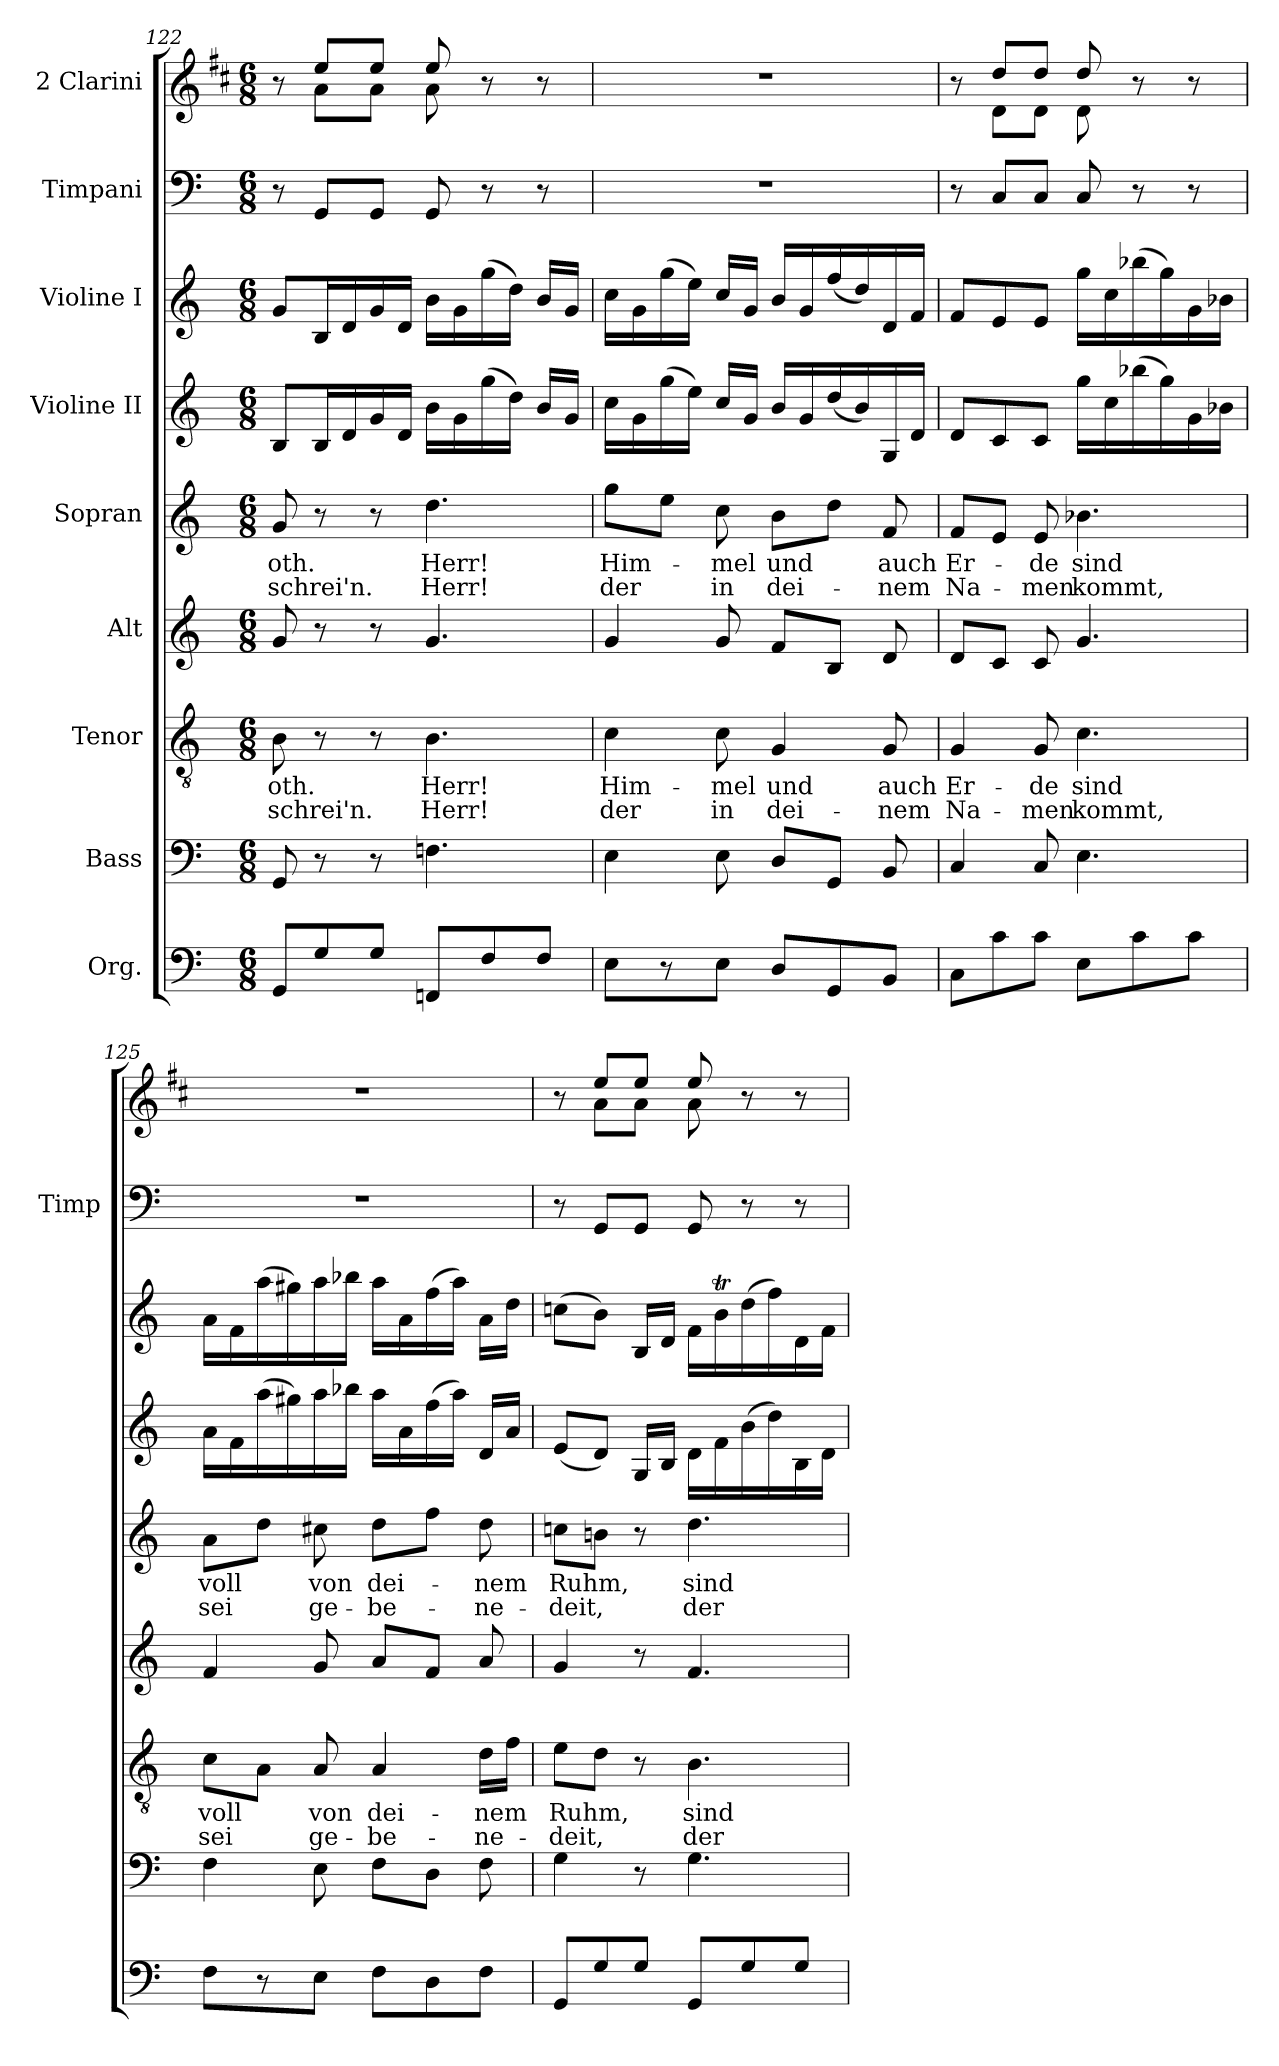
**kern	**kern	**kern	**text	**text	**kern	**kern	**text	**text	**kern	**kern	**kern	**kern
*part9	*part8	*part7	*part7	*part7	*part6	*part5	*part5	*part5	*part4	*part3	*part2	*part1
*staff9	*staff8	*staff7	*staff7	*staff7	*staff6	*staff5	*staff5	*staff5	*staff4	*staff3	*staff2	*staff1
*I"Org.	*I"Bass	*I"Tenor	*	*	*I"Alt	*I"Sopran	*	*	*I"Violine II	*I"Violine I	*I"Timpani	*I"2 Clarini
*	*	*	*	*	*	*	*	*	*	*	*I'Timp	*
*clefF4	*clefF4	*clefGv2	*	*	*clefG2	*clefG2	*	*	*clefG2	*clefG2	*clefF4	*clefG2
*ITrd7c12	*	*	*	*	*	*	*	*	*	*	*	*ITrd1c2
*k[]	*k[]	*k[]	*	*	*k[]	*k[]	*	*	*k[]	*k[]	*k[]	*k[]
*M6/8	*M6/8	*M6/8	*	*	*M6/8	*M6/8	*	*	*M6/8	*M6/8	*M6/8	*M6/8
=122	=122	=122	=122	=122	=122	=122	=122	=122	=122	=122	=122	=122
*	*	*	*	*	*	*	*	*	*	*	*	*^
8GGG/L	8GG/	8B\	-oth.	schrei'n.	8g/	8g/	-oth.	schrei'n.	8B/L	8g/L	8r	8r	8ryy
8GG/	8r	8r	.	.	8r	8r	.	.	16B/L	16B/L	8GG/L	8dd/L	8g\L
.	.	.	.	.	.	.	.	.	16d/	16d/	.	.	.
8GG/J	8r	8r	.	.	8r	8r	.	.	16g/	16g/	8GG/J	8dd/J	8g\J
.	.	.	.	.	.	.	.	.	16d/JJ	16d/JJ	.	.	.
8FFFn/L	4.Fn\	4.B\	Herr!	Herr!	4.g/	4.dd\	Herr!	Herr!	16b\LL	16b\LL	8GG/	8dd/	8g\
.	.	.	.	.	.	.	.	.	16g\	16g\	.	.	.
8FF/	.	.	.	.	.	.	.	.	(>16gg\	(>16gg\	8r	8r	8ryy
.	.	.	.	.	.	.	.	.	16dd\JJ)	16dd\JJ)	.	.	.
8FF/J	.	.	.	.	.	.	.	.	16b/LL	16b/LL	8r	8r	8ryy
.	.	.	.	.	.	.	.	.	16g/JJ	16g/JJ	.	.	.
*	*	*	*	*	*	*	*	*	*	*	*	*v	*v
!!LO:PB:g=z
=123	=123	=123	=123	=123	=123	=123	=123	=123	=123	=123	=123	=123
8EE\L	4E\	4c\	Him-	der	4g/	8gg\L	Him-	der	16cc\LL	16cc\LL	2.r	2.r
.	.	.	.	.	.	.	.	.	16g\	16g\	.	.
8r	.	.	.	.	.	8ee\J	.	.	(>16gg\	(>16gg\	.	.
.	.	.	.	.	.	.	.	.	16ee\JJ)	16ee\JJ)	.	.
8EE\J	8E\	8c\	-mel	in	8g/	8cc\	-mel	in	16cc/LL	16cc/LL	.	.
.	.	.	.	.	.	.	.	.	16g/JJ	16g/JJ	.	.
8DD/L	8D/L	4G/	und	dei-	8f/L	8b\L	und	dei-	16b/LL	16b/LL	.	.
.	.	.	.	.	.	.	.	.	16g/	16g/	.	.
8GGG/	8GG/J	.	.	.	8B/J	8dd\J	.	.	(16dd/	(16ff/	.	.
.	.	.	.	.	.	.	.	.	16b/)	16dd/)	.	.
8BBB/J	8BB/	8G/	auch	-nem	8d/	8f/	auch	-nem	16G/	16d/	.	.
.	.	.	.	.	.	.	.	.	16d/JJ	16f/JJ	.	.
=124	=124	=124	=124	=124	=124	=124	=124	=124	=124	=124	=124	=124
*	*	*	*	*	*	*	*	*	*	*	*	*^
8CC\L	4C/	4G/	Er-	Na-	8d/L	8f/L	Er-	Na-	8d/L	8f/L	8r	8r	8ryy
8C\	.	.	.	.	8c/J	8e/J	.	.	8c/	8e/	8C/L	8cc/L	8c\L
8C\J	8C/	8G/	-de	-men	8c/	8e/	-de	-men	8c/J	8e/J	8C/J	8cc/J	8c\J
8EE\L	4.E\	4.c\	sind	kommt,	4.g/	4.b-X\	sind	kommt,	16gg\LL	16gg\LL	8C/	8cc/	8c\
.	.	.	.	.	.	.	.	.	16cc\	16cc\	.	.	.
8C\	.	.	.	.	.	.	.	.	(>16bb-X\	(>16bb-X\	8r	8r	8ryy
.	.	.	.	.	.	.	.	.	16gg\)	16gg\)	.	.	.
8C\J	.	.	.	.	.	.	.	.	16g\	16g\	8r	8r	8ryy
.	.	.	.	.	.	.	.	.	16b-X\JJ	16b-X\JJ	.	.	.
*	*	*	*	*	*	*	*	*	*	*	*	*v	*v
=125	=125	=125	=125	=125	=125	=125	=125	=125	=125	=125	=125	=125
8FF\L	4F\	8c\L	voll	sei	4f/	8a\L	voll	sei	16a\LL	16a\LL	2.r	2.r
.	.	.	.	.	.	.	.	.	16f\	16f\	.	.
8r	.	8A\J	.	.	.	8dd\J	.	.	(>16aa\	(>16aa\	.	.
.	.	.	.	.	.	.	.	.	16gg#X\)	16gg#X\)	.	.
8EE\J	8E\	8A/	von	ge-	8g/	8cc#X\	von	ge-	16aa\	16aa\	.	.
.	.	.	.	.	.	.	.	.	16bb-X\JJ	16bb-X\JJ	.	.
8FF\L	8F\L	4A/	dei-	-be-	8a/L	8dd\L	dei-	-be-	16aa\LL	16aa\LL	.	.
.	.	.	.	.	.	.	.	.	16a\	16a\	.	.
8DD\	8D\J	.	.	.	8f/J	8ff\J	.	.	(>16ff\	(>16ff\	.	.
.	.	.	.	.	.	.	.	.	16aa\JJ)	16aa\JJ)	.	.
8FF\J	8F\	16d\LL	-nem	-ne-	8a/	8dd\	-nem	-ne-	16d/LL	16a\LL	.	.
.	.	16f\JJ	.	.	.	.	.	.	16a/JJ	16dd\JJ	.	.
=126	=126	=126	=126	=126	=126	=126	=126	=126	=126	=126	=126	=126
*	*	*	*	*	*	*	*	*	*	*	*	*^
8GGG/L	4G\	8e\L	Ruhm,	-deit,	4g/	8ccn\L	Ruhm,	-deit,	(8e/L	(>8ccn\L	8r	8r	8ryy
8GG/	.	8d\J	.	.	.	8bn\J	.	.	8d/J)	8b\J)	8GG/L	8dd/L	8g\L
8GG/J	8r	8r	.	.	8r	8r	.	.	16G/LL	16B/LL	8GG/J	8dd/J	8g\J
.	.	.	.	.	.	.	.	.	16B/JJ	16d/JJ	.	.	.
8GGG/L	4.G\	4.B\	sind	der	4.f/	4.dd\	sind	der	16d\LL	16f\LL	8GG/	8dd/	8g\
.	.	.	.	.	.	.	.	.	16f\	16bt\	.	.	.
8GG/	.	.	.	.	.	.	.	.	(16b\	(16dd\	8r	8r	8ryy
.	.	.	.	.	.	.	.	.	16dd\)	16ff\)	.	.	.
8GG/J	.	.	.	.	.	.	.	.	16B/	16d/	8r	8r	8ryy
.	.	.	.	.	.	.	.	.	16d/JJ	16f/JJ	.	.	.
*	*	*	*	*	*	*	*	*	*	*	*	*v	*v
=	=	=	=	=	=	=	=	=	=	=	=	=
*-	*-	*-	*-	*-	*-	*-	*-	*-	*-	*-	*-	*-
